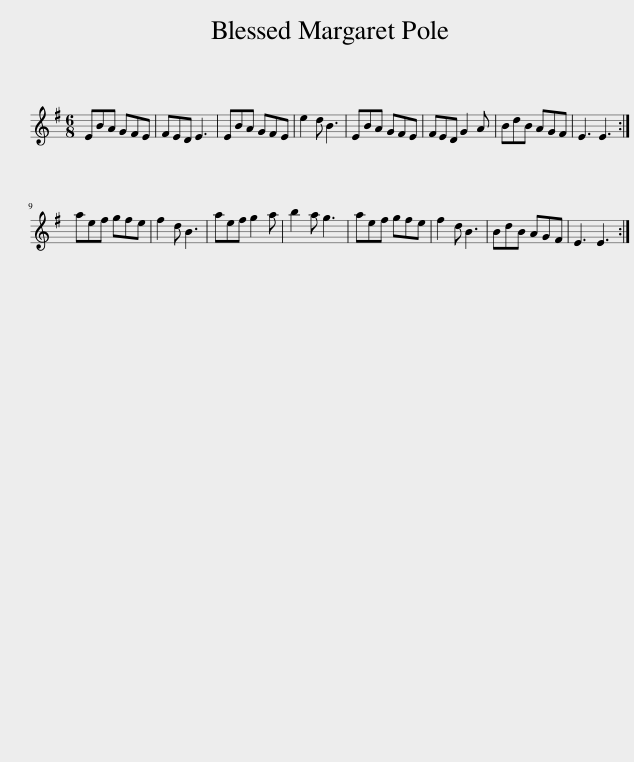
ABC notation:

X:1
L:1/8
M:6/8
I:linebreak $
K:Emin
V:1 treble
V:1
 EBA GFE | FED E3 | EBA GFE | e2 d B3 | EBA GFE | %5
 FED G2 A | BdB AGF | E3 E3 :|$ aef gfe | f2 d B3 | %10
 aef g2 a | b2 a g3 | aef gfe | f2 d B3 | BdB AGF | %15
 E3 E3 :| %16
